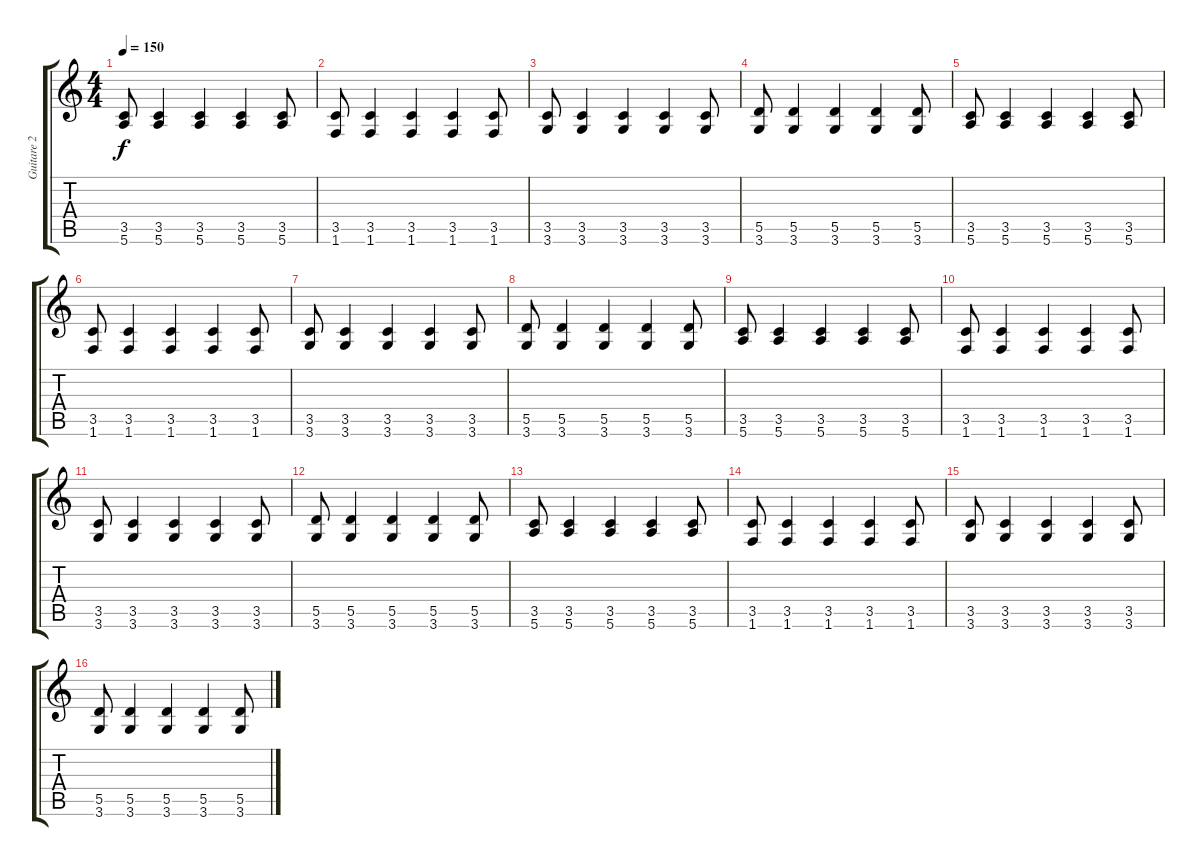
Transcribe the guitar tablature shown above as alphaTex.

\track ("Guitare 2" "Guitare 2") {instrument distortionguitar}
\staff {score tabs}
\tuning (E4 B3 G3 D3 A2 E2) {hide}
\ts (4 4)
\tempo 150
\clef g2
\ks c
(3.5 5.6).8{dy f instrument distortionguitar} (3.5 5.6).4 (3.5 5.6).4 (3.5 5.6).4 (3.5 5.6).8 |
(3.5 1.6).8 (3.5 1.6).4 (3.5 1.6).4 (3.5 1.6).4 (3.5 1.6).8 |
(3.5 3.6).8 (3.5 3.6).4 (3.5 3.6).4 (3.5 3.6).4 (3.5 3.6).8 |
(5.5 3.6).8 (5.5 3.6).4 (5.5 3.6).4 (5.5 3.6).4 (5.5 3.6).8 |
(3.5 5.6).8 (3.5 5.6).4 (3.5 5.6).4 (3.5 5.6).4 (3.5 5.6).8 |
(3.5 1.6).8 (3.5 1.6).4 (3.5 1.6).4 (3.5 1.6).4 (3.5 1.6).8 |
(3.5 3.6).8 (3.5 3.6).4 (3.5 3.6).4 (3.5 3.6).4 (3.5 3.6).8 |
(5.5 3.6).8 (5.5 3.6).4 (5.5 3.6).4 (5.5 3.6).4 (5.5 3.6).8 |
(3.5 5.6).8 (3.5 5.6).4 (3.5 5.6).4 (3.5 5.6).4 (3.5 5.6).8 |
(3.5 1.6).8 (3.5 1.6).4 (3.5 1.6).4 (3.5 1.6).4 (3.5 1.6).8 |
(3.5 3.6).8 (3.5 3.6).4 (3.5 3.6).4 (3.5 3.6).4 (3.5 3.6).8 |
(5.5 3.6).8 (5.5 3.6).4 (5.5 3.6).4 (5.5 3.6).4 (5.5 3.6).8 |
(3.5 5.6).8 (3.5 5.6).4 (3.5 5.6).4 (3.5 5.6).4 (3.5 5.6).8 |
(3.5 1.6).8 (3.5 1.6).4 (3.5 1.6).4 (3.5 1.6).4 (3.5 1.6).8 |
(3.5 3.6).8 (3.5 3.6).4 (3.5 3.6).4 (3.5 3.6).4 (3.5 3.6).8 |
(5.5 3.6).8 (5.5 3.6).4 (5.5 3.6).4 (5.5 3.6).4 (5.5 3.6).8
